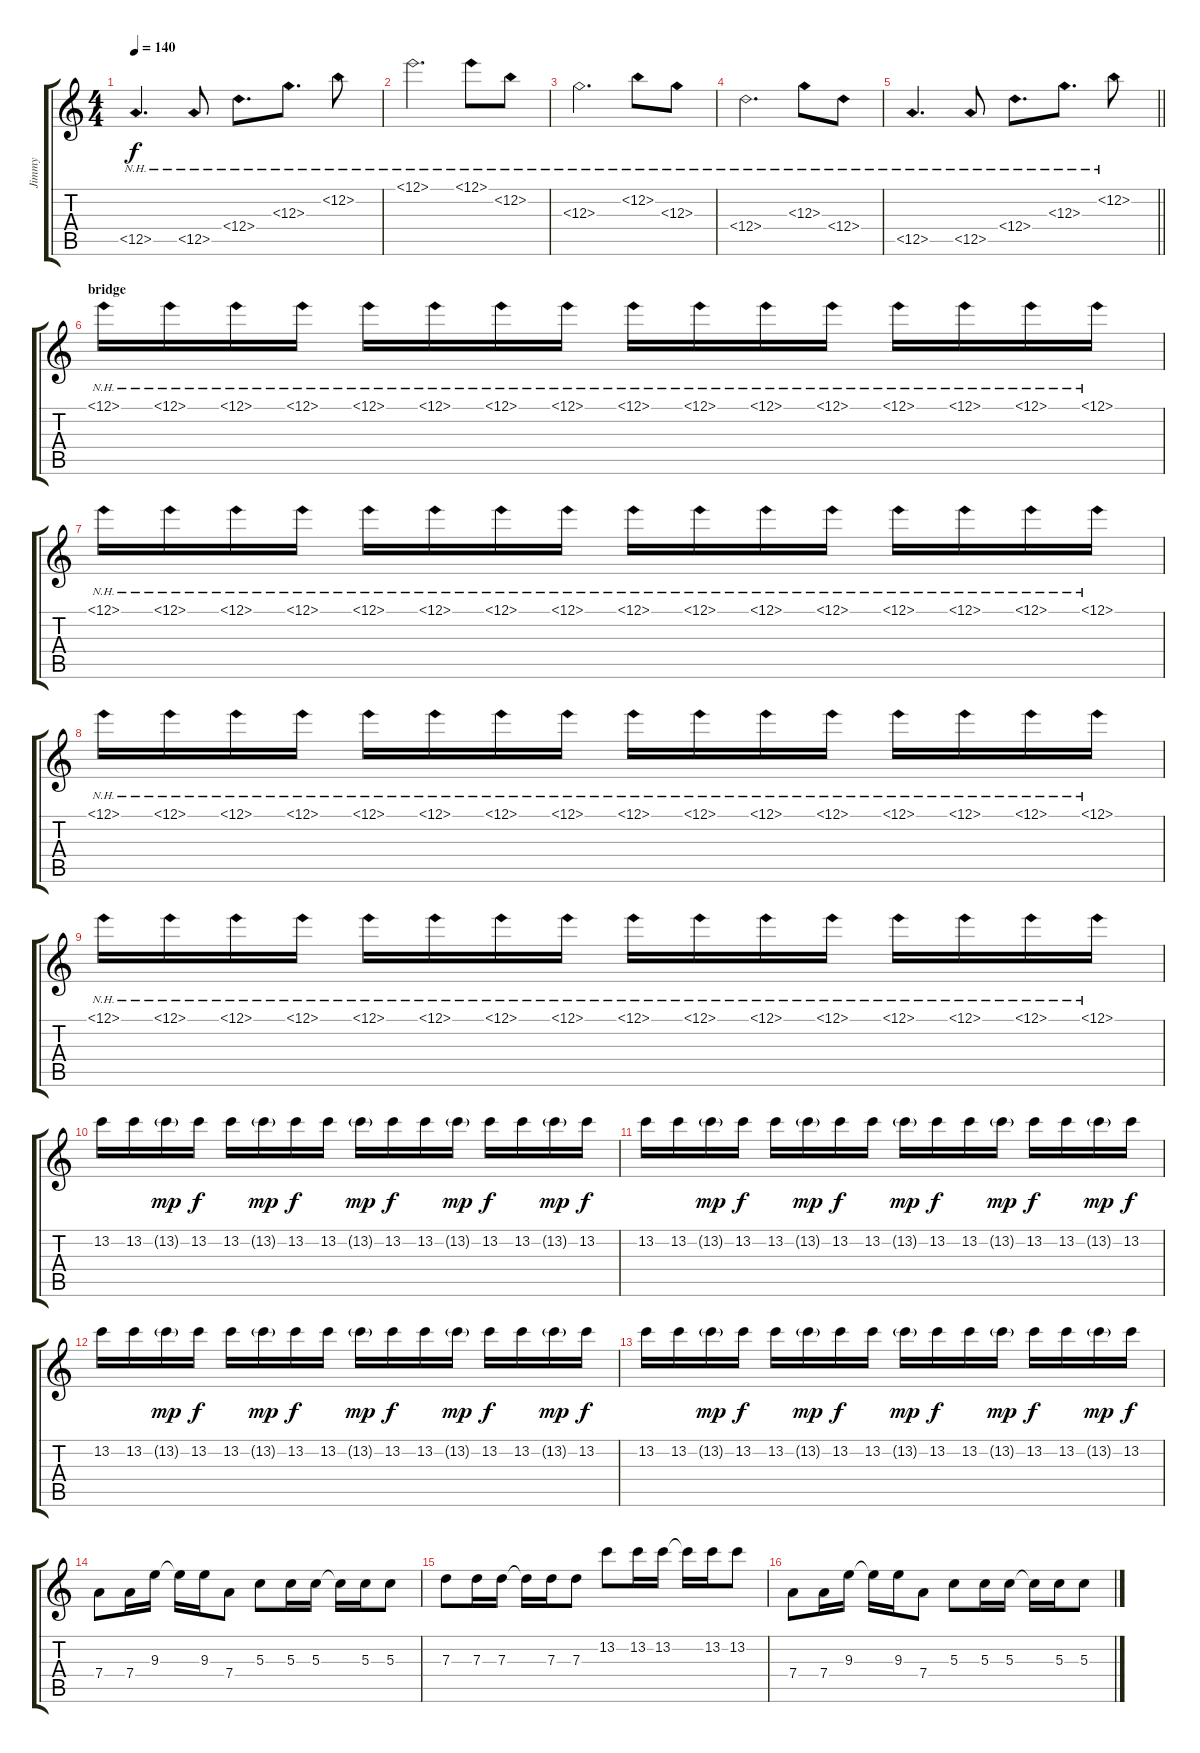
\track ("Jimmy" "Jimmy") {instrument electricguitarclean}
\staff {score tabs}
\tuning (E4 B3 G3 D3 A2 E2) {hide}
\ts (4 4)
\tempo 140
\clef g2
\ks c
12.5{nh}.4{d dy f} 12.5{nh}.8 12.4{nh}.8{d} 12.3{nh}.8{d} 12.2{nh}.8 |
12.1{nh}.2{d} 12.1{nh}.8 12.2{nh}.8 |
12.3{nh}.2{d} 12.2{nh}.8 12.3{nh}.8 |
12.4{nh}.2{d} 12.3{nh}.8 12.4{nh}.8 |
\barLineRight lightlight
12.5{nh}.4{d} 12.5{nh}.8 12.4{nh}.8{d} 12.3{nh}.8{d} 12.2{nh}.8 |
\section ("" "bridge")
12.1{nh}.16 12.1{nh}.16 12.1{nh}.16 12.1{nh}.16 12.1{nh}.16 12.1{nh}.16 12.1{nh}.16 12.1{nh}.16 12.1{nh}.16 12.1{nh}.16 12.1{nh}.16 12.1{nh}.16 12.1{nh}.16 12.1{nh}.16 12.1{nh}.16 12.1{nh}.16 |
12.1{nh}.16 12.1{nh}.16 12.1{nh}.16 12.1{nh}.16 12.1{nh}.16 12.1{nh}.16 12.1{nh}.16 12.1{nh}.16 12.1{nh}.16 12.1{nh}.16 12.1{nh}.16 12.1{nh}.16 12.1{nh}.16 12.1{nh}.16 12.1{nh}.16 12.1{nh}.16 |
12.1{nh}.16 12.1{nh}.16 12.1{nh}.16 12.1{nh}.16 12.1{nh}.16 12.1{nh}.16 12.1{nh}.16 12.1{nh}.16 12.1{nh}.16 12.1{nh}.16 12.1{nh}.16 12.1{nh}.16 12.1{nh}.16 12.1{nh}.16 12.1{nh}.16 12.1{nh}.16 |
12.1{nh}.16 12.1{nh}.16 12.1{nh}.16 12.1{nh}.16 12.1{nh}.16 12.1{nh}.16 12.1{nh}.16 12.1{nh}.16 12.1{nh}.16 12.1{nh}.16 12.1{nh}.16 12.1{nh}.16 12.1{nh}.16 12.1{nh}.16 12.1{nh}.16 12.1{nh}.16{volume 5} |
13.2.16{volume 16} 13.2.16 13.2{g}.16{dy mp} 13.2.16{dy f} 13.2.16 13.2{g}.16{dy mp} 13.2.16{dy f} 13.2.16 13.2{g}.16{dy mp} 13.2.16{dy f} 13.2.16 13.2{g}.16{dy mp} 13.2.16{dy f} 13.2.16 13.2{g}.16{dy mp} 13.2.16{dy f} |
13.2.16 13.2.16 13.2{g}.16{dy mp} 13.2.16{dy f} 13.2.16 13.2{g}.16{dy mp} 13.2.16{dy f} 13.2.16 13.2{g}.16{dy mp} 13.2.16{dy f} 13.2.16 13.2{g}.16{dy mp} 13.2.16{dy f} 13.2.16 13.2{g}.16{dy mp} 13.2.16{dy f} |
13.2.16 13.2.16 13.2{g}.16{dy mp} 13.2.16{dy f} 13.2.16 13.2{g}.16{dy mp} 13.2.16{dy f} 13.2.16 13.2{g}.16{dy mp} 13.2.16{dy f} 13.2.16 13.2{g}.16{dy mp} 13.2.16{dy f} 13.2.16 13.2{g}.16{dy mp} 13.2.16{dy f} |
13.2.16 13.2.16 13.2{g}.16{dy mp} 13.2.16{dy f} 13.2.16 13.2{g}.16{dy mp} 13.2.16{dy f} 13.2.16 13.2{g}.16{dy mp} 13.2.16{dy f} 13.2.16 13.2{g}.16{dy mp} 13.2.16{dy f} 13.2.16 13.2{g}.16{dy mp} 13.2.16{dy f} |
7.4.8 7.4.16 9.3.16 9.3{t}.16 9.3.16 7.4.8 5.3.8 5.3.16 5.3.16 5.3{t}.16 5.3.16 5.3.8 |
7.3.8 7.3.16 7.3.16 7.3{t}.16 7.3.16 7.3.8 13.2.8 13.2.16 13.2.16 13.2{t}.16 13.2.16 13.2.8 |
7.4.8 7.4.16 9.3.16 9.3{t}.16 9.3.16 7.4.8 5.3.8 5.3.16 5.3.16 5.3{t}.16 5.3.16 5.3.8
